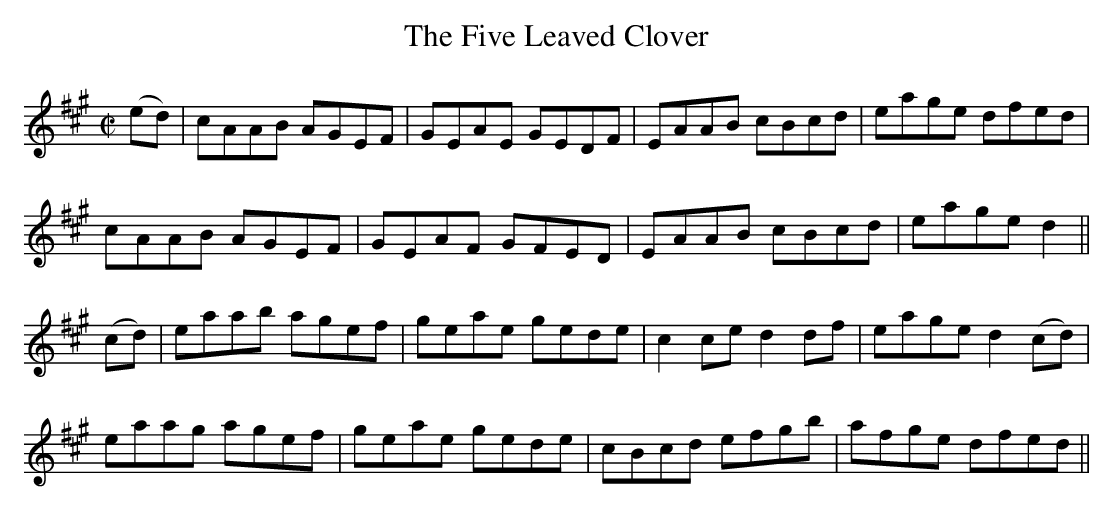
X:1
T: The Five Leaved Clover
M: C|
L: 1/8
K: A
(ed)|cAAB AGEF|GEAE GEDF|EAAB cBcd|eage dfed|
cAAB AGEF|GEAF GFED|EAAB cBcd|eaged2||
(cd)|eaab agef|geae gede|c2ced2df|eaged2(cd)|
eaag agef|geae gede|cBcd efgb|afge dfed||
